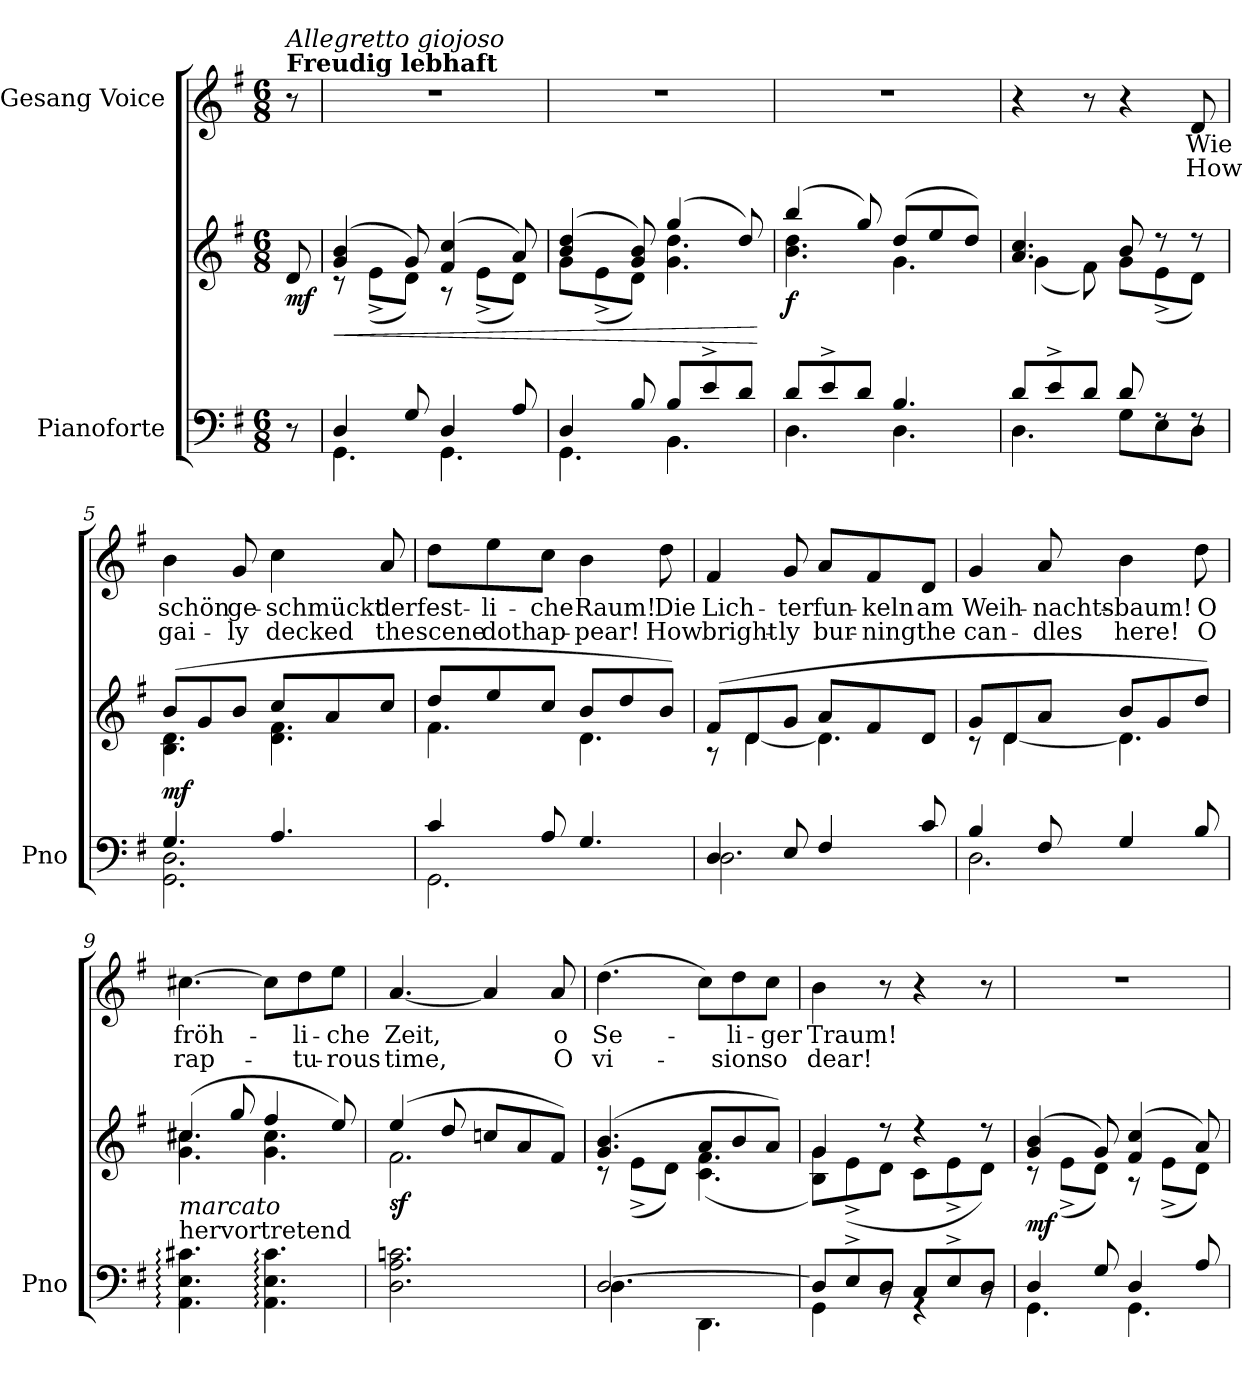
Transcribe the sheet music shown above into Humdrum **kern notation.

**kern	**kern	**dynam	**kern	**text	**text
*part2	*part2	*part2	*part1	*part1	*part1
*staff3	*staff2	*staff2/3	*staff1	*staff1	*staff1
*I"Pianoforte	*	*	*I"Gesang Voice	*	*
*I'Pno	*	*	*	*	*
*clefF4	*clefG2	*	*clefG2	*	*
*k[f#]	*k[f#]	*	*k[f#]	*	*
*M6/8	*M6/8	*	*M6/8	*	*
=	=	=	=	=	=
!	!	!	!LO:TX:a:B:t=Freudig lebhaft	!	!
!	!	!	!LO:TX:a:i:t=Allegretto giojoso	!	!
!	!	!LO:DY:b	!	!	!
8r	8d/	mf	8r	.	.
=1	=1	=1	=1	=1	=1
*^	*	*	*	*	*
!	!	!	!LO:HP:b	!	!	!
*	*	*^	*	*	*	*
4D/	4.GG\	(>4g/ 4b/	8r	<	2.r	.	.
.	.	.	(<8e^\L	.	.	.	.
8G/	.	8g/)	8d\J)	.	.	.	.
4D/	4.GG\	(>4f#/ 4cc/	8r	.	.	.	.
.	.	.	(<8e^\L	.	.	.	.
8A/	.	8a/)	8d\J)	.	.	.	.
=2	=2	=2	=2	=2	=2	=2	=2
4D/	4.GG\	(>4b/ 4dd/	8g\L	.	2.r	.	.
.	.	.	(<8e^\	.	.	.	.
8B/	.	8g/ 8b/)	8d\J)	.	.	.	.
8B/L	4.BB\	(>4gg/	4.g\ 4.dd\	.	.	.	.
8e^/	.	.	.	.	.	.	.
8d/J	.	8dd/)	.	.	.	.	.
*v	*v	*	*	*	*	*	*
*	*v	*v	*	*	*	*
.	.	[	.	.	.
=3	=3	=3	=3	=3	=3
*^	*^	*	*	*	*
!	!	!	!	!LO:DY:b	!	!	!
8d/L	4.D\	(>4bb/	4.b\ 4.dd\	f	2.r	.	.
8e^/	.	.	.	.	.	.	.
8d/J	.	8gg/)	.	.	.	.	.
4.B/	4.D\	(>8dd/L	4.g\	.	.	.	.
.	.	8ee/	.	.	.	.	.
.	.	8dd/J)	.	.	.	.	.
=4	=4	=4	=4	=4	=4	=4	=4
8d/L	4.D\	4.a/ 4.cc/	(<4g\	.	4r	.	.
8e^/	.	.	.	.	.	.	.
8d/J	.	.	8f#\)	.	8r	.	.
8d/	8G\L	8b/	8g\L	.	4r	.	.
8rF	8E\	8r	(>8e^\	.	.	.	.
!	!	!	!	!	!	!LO:LY:b	!LO:LY:b
8rF	8D\J	8r	8d\J)	.	8d/	Wie	How
!!LO:LB:g=z
=5	=5	=5	=5	=5	=5	=5	=5
!	!	!	!	!LO:DY:b	!	!LO:LY:b	!LO:LY:b
4.G/	2.GG\ 2.D\	(>8b/L	4.B\ 4.d\	mf	4b\	schön	gai-
.	.	8g/	.	.	.	.	.
!	!	!	!	!	!	!LO:LY:b	!LO:LY:b
.	.	8b/J	.	.	8g/	ge-	-ly
!	!	!	!	!	!	!LO:LY:b	!LO:LY:b
4.A/	.	8cc/L	4.d\ 4.f#\	.	4cc\	-schmückt	decked
.	.	8a/	.	.	.	.	.
!	!	!	!	!	!	!LO:LY:b	!LO:LY:b
.	.	8cc/J	.	.	8a/	der	the
=6	=6	=6	=6	=6	=6	=6	=6
!	!	!	!	!	!	!LO:LY:b	!LO:LY:b
4c:/	2.GG\	8dd/L	4.f#\	.	8dd\L	fest-	scene
!	!	!	!	!	!	!LO:LY:b	!LO:LY:b
.	.	8ee/	.	.	8ee\	-li-	doth
!	!	!	!	!	!	!LO:LY:b	!LO:LY:b
8A/	.	8cc/J	.	.	8cc\J	-che	ap-
!	!	!	!	!	!	!LO:LY:b	!LO:LY:b
4.G/	.	8b/L	4.d\	.	4b\	Raum!	-pear!
.	.	8dd/	.	.	.	.	.
!	!	!	!	!	!	!LO:LY:b	!LO:LY:b
.	.	8b/J)	.	.	8dd\	Die	How
=7	=7	=7	=7	=7	=7	=7	=7
!	!	!	!	!	!	!LO:LY:b	!LO:LY:b
4D/	2.D\	(>8f#/L	8r	.	4f#/	Lich-	bright-
.	.	8d/	[4d\	.	.	.	.
!	!	!	!	!	!	!LO:LY:b	!LO:LY:b
8E/	.	8g/J	.	.	8g/	-ter	-ly
!	!	!	!	!	!	!LO:LY:b	!LO:LY:b
4F#/	.	8a/L	4.d\]	.	8a/L	fun-	bur-
!	!	!	!	!	!	!LO:LY:b	!LO:LY:b
.	.	8f#/	.	.	8f#/	-keln	-ning
!	!	!	!	!	!	!LO:LY:b	!LO:LY:b
8c/	.	8d/J	.	.	8d/J	am	the
=8	=8	=8	=8	=8	=8	=8	=8
!	!	!	!	!	!	!LO:LY:b	!LO:LY:b
4B/	2.D\	8g/L	8r	.	4g/	Weih-	can-
.	.	8d/	[4d\	.	.	.	.
!	!	!	!	!	!	!LO:LY:b	!LO:LY:b
8F#/	.	8a/J	.	.	8a/	-nachts-	-dles
!	!	!	!	!	!	!LO:LY:b	!LO:LY:b
4G/	.	8b/L	4.d\]	.	4b\	-baum!	here!
.	.	8g/	.	.	.	.	.
!	!	!	!	!	!	!LO:LY:b	!LO:LY:b
8B/	.	8dd/J)	.	.	8dd\	O	O
*v	*v	*	*	*	*	*	*
!!LO:LB:g=z
=9	=9	=9	=9	=9	=9	=9
!LO:TX:a:t=hervortretend	!	!	!	!	!	!
!LO:TX:a:i:t=marcato	!	!	!	!	!	!
!	!	!	!	!	!LO:LY:b	!LO:LY:b
4.AA\: 4.E\: 4.c#X\:	(>4cc#X/	4.g\ 4.cc#\	.	[4.cc#X\	fröh-	rap-
.	8gg/	.	.	.	.	.
4.AA\: 4.E\: 4.c#\:	4ff#/	4.g\ 4.cc#\	.	8cc#\L]	.	.
!	!	!	!	!	!LO:LY:b	!LO:LY:b
.	.	.	.	8dd\	-li-	-tu-
!	!	!	!	!	!LO:LY:b	!LO:LY:b
.	8ee/)	.	.	8ee\J	-che	-rous
=10	=10	=10	=10	=10	=10	=10
!	!	!	!LO:DY:b	!	!LO:LY:b	!LO:LY:b
2.D\ 2.A\ 2.cn\	(>4ee/	2.f#\	sf	[4.a/	Zeit,	time,
.	8dd/	.	.	.	.	.
.	8ccn/L	.	.	4a/]	.	.
.	8a/	.	.	.	.	.
!	!	!	!	!	!LO:LY:b	!LO:LY:b
.	8f#/J)	.	.	8a/	o	O
=11	=11	=11	=11	=11	=11	=11
*^	*	*	*	*	*	*
!	!	!	!	!	!	!LO:LY:b	!LO:LY:b
[2.D/	4.D\	(>4.g/ 4.b/	8r	.	(>4.dd\	Se-	vi-
.	.	.	(<8e^\L	.	.	.	.
.	.	.	8d\J)	.	.	.	.
.	4.DD\	8a/L	(<4.c\ 4.f#\	.	8cc\L)	.	.
!	!	!	!	!	!	!LO:LY:b	!LO:LY:b
.	.	8b/	.	.	8dd\	-li-	-sion
!	!	!	!	!	!	!LO:LY:b	!LO:LY:b
.	.	8a/J)	.	.	8cc\J	-ger	so
=12	=12	=12	=12	=12	=12	=12	=12
!	!	!	!	!	!	!LO:LY:b	!LO:LY:b
8D/L]	4GG\	4g/	8B\ 8g\L)	.	4b\	Traum!	dear!
8E^/	.	.	(>8e^\	.	.	.	.
8D/J	8rBB	8r	8d\J	.	8r	.	.
8C/L	4rGG	4r	8c\L	.	4r	.	.
8E^/	.	.	8e^\	.	.	.	.
8D/J	8rBB	8r	8d\J)	.	8r	.	.
=13	=13	=13	=13	=13	=13	=13	=13
!	!	!	!	!LO:DY:b	!	!	!
4D/	4.GG\	(>4g/ 4b/	8r	mf	2.r	.	.
.	.	.	(<8e^\L	.	.	.	.
8G/	.	8g/)	8d\J)	.	.	.	.
4D/	4.GG\	(>4f#/ 4cc/	8r	.	.	.	.
.	.	.	(<8e^\L	.	.	.	.
8A/	.	8a/)	8d\J)	.	.	.	.
*v	*v	*	*	*	*	*	*
*	*v	*v	*	*	*	*
=	=	=	=	=	=
*-	*-	*-	*-	*-	*-
